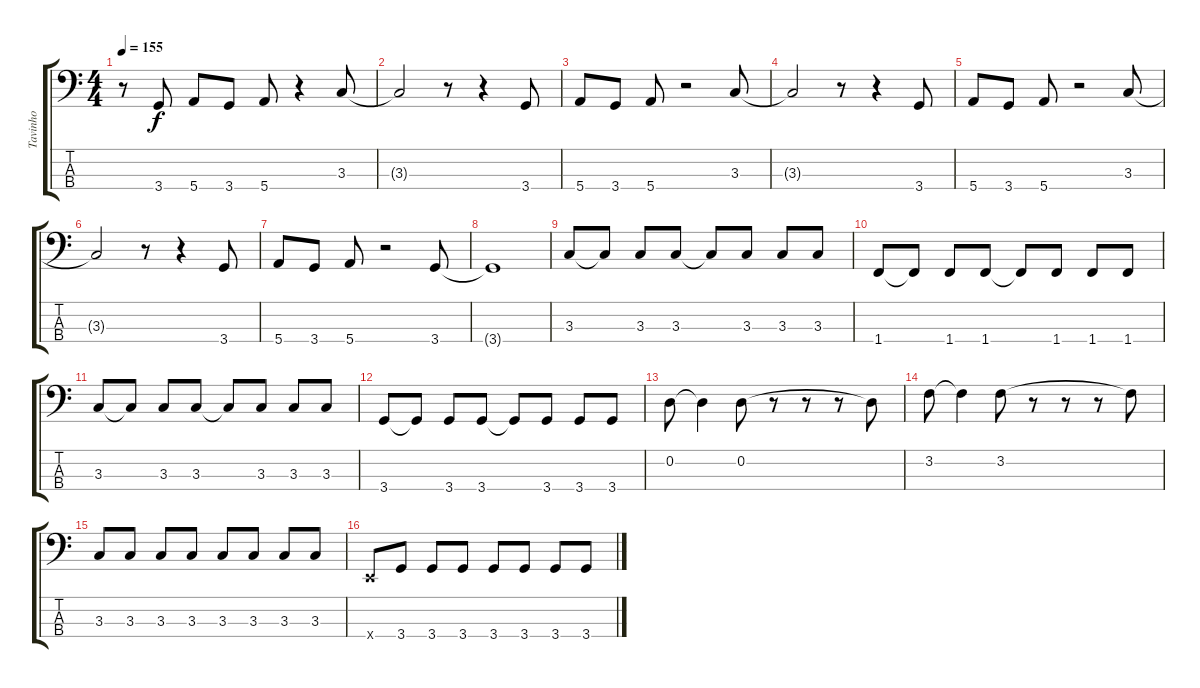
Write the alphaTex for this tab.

\track ("Tavinho" "Tavinho") {instrument electricbasspick}
\staff {score tabs}
\tuning (G2 D2 A1 E1) {hide}
\ts (4 4)
\tempo 155
\clef f4
\ks c
r.8{dy f} 3.4.8 5.4.8 3.4.8 5.4.8 r.4 3.3.8 |
3.3{t}.2 r.8 r.4 3.4.8 |
5.4.8 3.4.8 5.4.8 r.2 3.3.8 |
3.3{t}.2 r.8 r.4 3.4.8 |
5.4.8 3.4.8 5.4.8 r.2 3.3.8 |
3.3{t}.2 r.8 r.4 3.4.8 |
5.4.8 3.4.8 5.4.8 r.2 3.4.8 |
3.4{t}.1 |
3.3.8 3.3{t}.8 3.3.8 3.3.8 3.3{t}.8 3.3.8 3.3.8 3.3.8 |
1.4.8 1.4{t}.8 1.4.8 1.4.8 1.4{t}.8 1.4.8 1.4.8 1.4.8 |
3.3.8 3.3{t}.8 3.3.8 3.3.8 3.3{t}.8 3.3.8 3.3.8 3.3.8 |
3.4.8 3.4{t}.8 3.4.8 3.4.8 3.4{t}.8 3.4.8 3.4.8 3.4.8 |
0.2.8 0.2{t}.4 0.2.8 r.8 r.8 r.8 0.2{t}.8 |
3.2.8 3.2{t}.4 3.2.8 r.8 r.8 r.8 3.2{t}.8 |
3.3.8 3.3.8 3.3.8 3.3.8 3.3.8 3.3.8 3.3.8 3.3.8 |
0.4{x}.8 3.4.8 3.4.8 3.4.8 3.4.8 3.4.8 3.4.8 3.4.8
